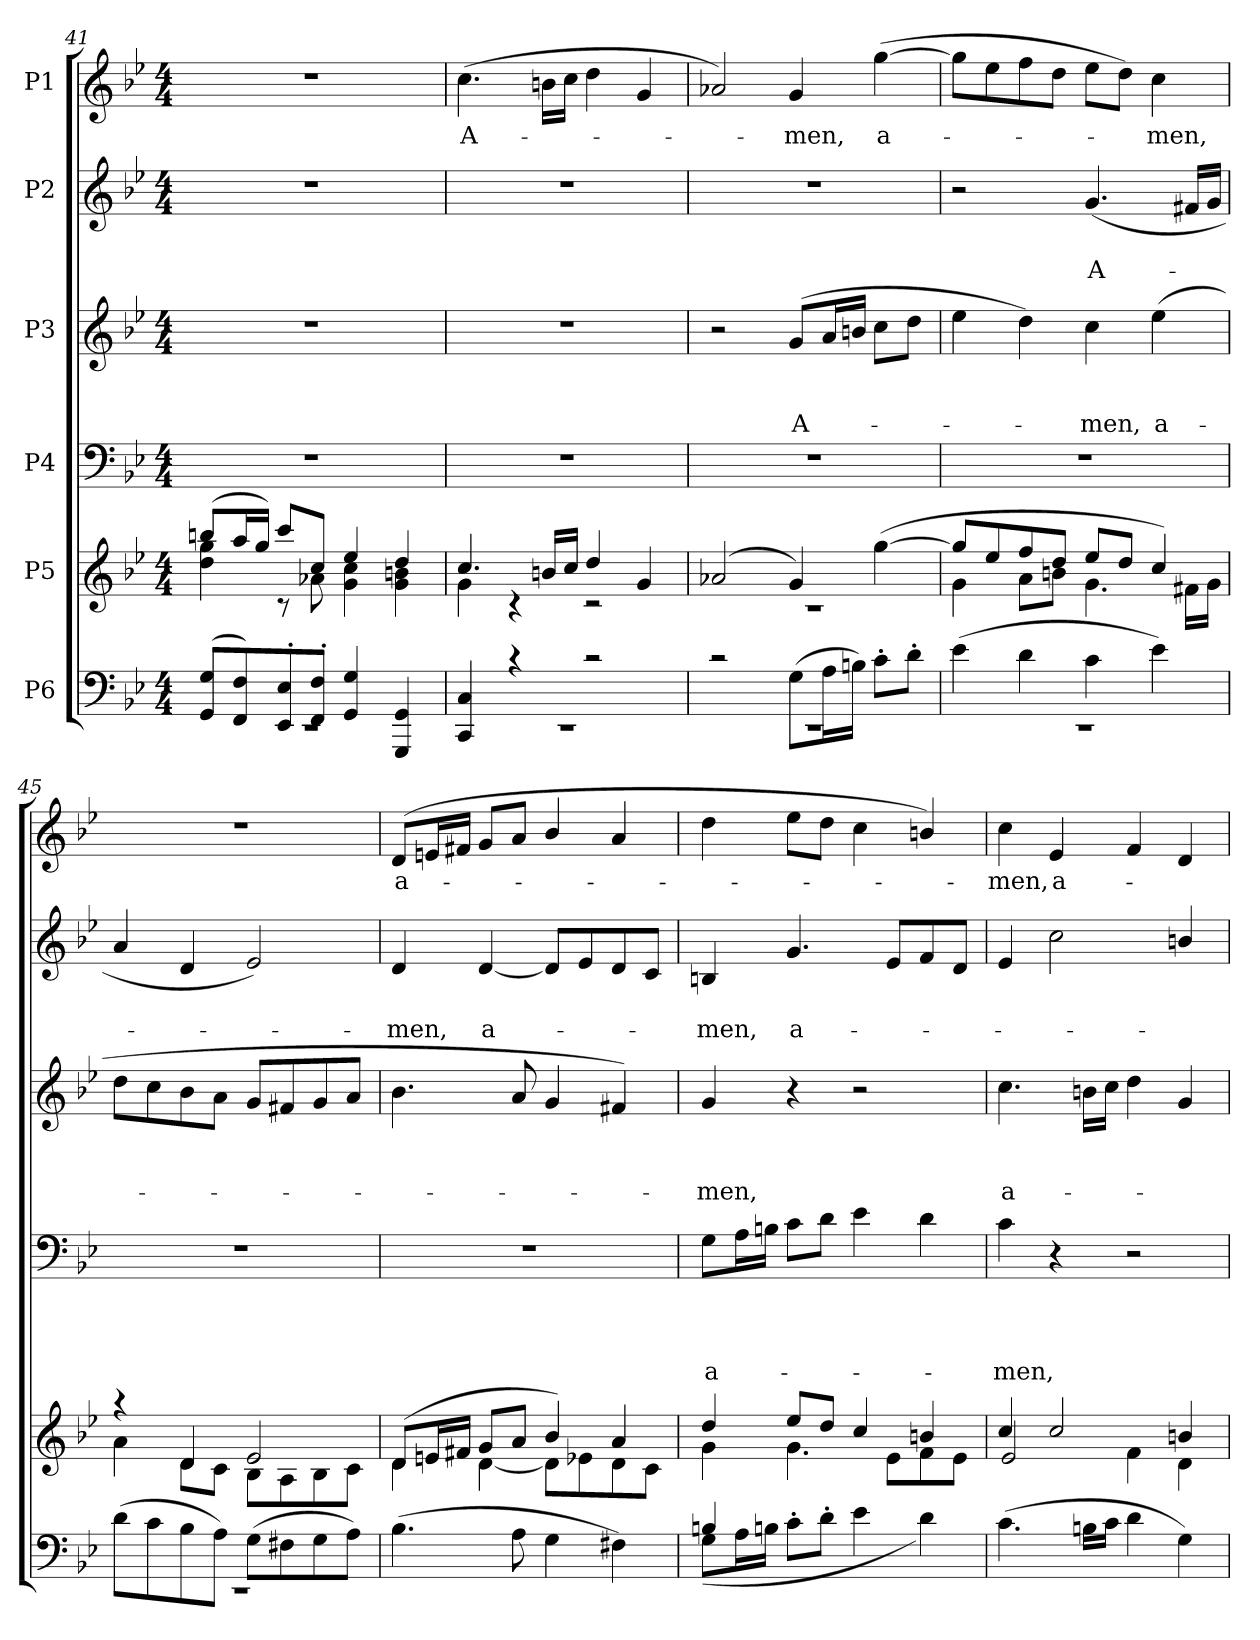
**kern	**kern	**kern	**text	**text	**text	**text	**kern	**text	**text	**text	**kern	**text	**text	**kern	**text
*part6	*part5	*part4	*part4	*part4	*part4	*part4	*part3	*part3	*part3	*part3	*part2	*part2	*part2	*part1	*part1
*staff6	*staff5	*staff4	*staff4	*staff4	*staff4	*staff4	*staff3	*staff3	*staff3	*staff3	*staff2	*staff2	*staff2	*staff1	*staff1
*I"P6	*I"P5	*I"P4	*	*	*	*	*I"P3	*	*	*	*I"P2	*	*	*I"P1	*
*clefF4	*clefG2	*clefF4	*	*	*	*	*clefG2	*	*	*	*clefG2	*	*	*clefG2	*
*	*	*	*	*	*	*	*ITrd7c12	*	*	*	*	*	*	*	*
*k[b-e-]	*k[b-e-]	*k[b-e-]	*	*	*	*	*k[b-e-]	*	*	*	*k[b-e-]	*	*	*k[b-e-]	*
*B-:	*B-:	*B-:	*	*	*	*	*B-:	*	*	*	*B-:	*	*	*B-:	*
*M4/4	*M4/4	*M4/4	*	*	*	*	*M4/4	*	*	*	*M4/4	*	*	*M4/4	*
=41	=41	=41	=41	=41	=41	=41	=41	=41	=41	=41	=41	=41	=41	=41	=41
*^	*^	*	*	*	*	*	*	*	*	*	*	*	*	*	*
(<8GG/ 8G/L	1rEE	(>8bbn/L	4dd\ 4gg\	1r	.	.	.	.	1r	.	.	.	1r	.	.	1r	.
8FF/ 8F/)	.	16aa/L	.	.	.	.	.	.	.	.	.	.	.	.	.	.	.
.	.	16gg/JJ)	.	.	.	.	.	.	.	.	.	.	.	.	.	.	.
8EE-/'> 8E-/'>	.	8ccc/L	8rc	.	.	.	.	.	.	.	.	.	.	.	.	.	.
8FF/'> 8F/'>J	.	8cc/J	8a-X\	.	.	.	.	.	.	.	.	.	.	.	.	.	.
4GG/ 4G/	.	4ee-/	4g\ 4cc\	.	.	.	.	.	.	.	.	.	.	.	.	.	.
4GGG/ 4GG/	.	4dd/	4g\ 4bn\	.	.	.	.	.	.	.	.	.	.	.	.	.	.
=42	=42	=42	=42	=42	=42	=42	=42	=42	=42	=42	=42	=42	=42	=42	=42	=42	=42
!	!	!	!	!	!	!	!	!	!	!	!	!	!	!	!	!	!LO:LY:b
4CC/ 4C/	1rEE	4.cc/	4g\	1r	.	.	.	.	1r	.	.	.	1r	.	.	(>4.cc\	A-
4rc	.	.	4rc	.	.	.	.	.	.	.	.	.	.	.	.	.	.
.	.	16bn/LL	.	.	.	.	.	.	.	.	.	.	.	.	.	16bn\LL	.
.	.	16cc/JJ	.	.	.	.	.	.	.	.	.	.	.	.	.	16cc\JJ	.
2rc	.	4dd/	2rc	.	.	.	.	.	.	.	.	.	.	.	.	4dd\	.
.	.	4g/	.	.	.	.	.	.	.	.	.	.	.	.	.	4g/	.
=43	=43	=43	=43	=43	=43	=43	=43	=43	=43	=43	=43	=43	=43	=43	=43	=43	=43
2rc	1rEE	(<2a-X/	1rc	1r	.	.	.	.	2r	.	.	.	1r	.	.	2a-X/)	.
!	!	!	!	!	!	!	!	!	!	!	!	!LO:LY:b	!	!	!	!	!LO:LY:b
(>8G\L	.	4g/)	.	.	.	.	.	.	(<8G/L	.	.	A-	.	.	.	4g/	-men,
16A\L	.	.	.	.	.	.	.	.	16A/L	.	.	.	.	.	.	.	.
16Bn\JJ)	.	.	.	.	.	.	.	.	16Bn/JJ	.	.	.	.	.	.	.	.
!	!	!	!	!	!	!	!	!	!	!	!	!	!	!	!	!	!LO:LY:b
8c'<\L	.	(>[>4gg\	.	.	.	.	.	.	8c\L	.	.	.	.	.	.	(<[>4gg\	a-
8d'<\J	.	.	.	.	.	.	.	.	8d\J	.	.	.	.	.	.	.	.
=44	=44	=44	=44	=44	=44	=44	=44	=44	=44	=44	=44	=44	=44	=44	=44	=44	=44
(>4e-\	1rEE	8gg/L]	4g\	1r	.	.	.	.	4e-\	.	.	.	2r	.	.	8gg\L]	.
.	.	8ee-/	.	.	.	.	.	.	.	.	.	.	.	.	.	8ee-\	.
4d\	.	8ff/	8a\L	.	.	.	.	.	4d\)	.	.	.	.	.	.	8ff\	.
.	.	8dd/J	8bn\J	.	.	.	.	.	.	.	.	.	.	.	.	8dd\J	.
!	!	!	!	!	!	!	!	!	!	!	!	!LO:LY:b	!	!	!LO:LY:b	!	!
4c\	.	8ee-/L	4.g\	.	.	.	.	.	4c\	.	.	-men,	(<4.g/	.	A-	8ee-\L	.
.	.	8dd/J	.	.	.	.	.	.	.	.	.	.	.	.	.	8dd\J)	.
!	!	!	!	!	!	!	!	!	!	!	!	!LO:LY:b	!	!	!	!	!LO:LY:b
4e-\)	.	4cc/)	.	.	.	.	.	.	(<4e-\	.	.	a-	.	.	.	4cc\	-men,
.	.	.	16f#X\LL	.	.	.	.	.	.	.	.	.	16f#X/LL	.	.	.	.
.	.	.	16g\JJ	.	.	.	.	.	.	.	.	.	16g/JJ	.	.	.	.
!!LO:LB:g=z
=45	=45	=45	=45	=45	=45	=45	=45	=45	=45	=45	=45	=45	=45	=45	=45	=45	=45
(>8d\L	1rEE	4raa	4a\	1r	.	.	.	.	8d\L	.	.	.	4a/	.	.	1r	.
8c\	.	.	.	.	.	.	.	.	8c\	.	.	.	.	.	.	.	.
8B-\	.	4d/	8d\L	.	.	.	.	.	8B-\	.	.	.	4d/	.	.	.	.
8A\J)	.	.	8c\J	.	.	.	.	.	8A\J	.	.	.	.	.	.	.	.
(>8G\L	.	2e-/	8B-\L	.	.	.	.	.	8G/L	.	.	.	2e-/)	.	.	.	.
8F#X\	.	.	8A\	.	.	.	.	.	8F#X/	.	.	.	.	.	.	.	.
8G\	.	.	8B-\	.	.	.	.	.	8G/	.	.	.	.	.	.	.	.
8A\J)	.	.	8c\J	.	.	.	.	.	8A/J	.	.	.	.	.	.	.	.
=46	=46	=46	=46	=46	=46	=46	=46	=46	=46	=46	=46	=46	=46	=46	=46	=46	=46
!	!	!	!	!	!	!	!	!	!	!	!	!	!	!	!LO:LY:b	!	!LO:LY:b
(>4.B-\	1ryy	(>8d/L	4d\	1r	.	.	.	.	4.B-\	.	.	.	4d/	.	-men,	(<8d/L	a-
.	.	16en/L	.	.	.	.	.	.	.	.	.	.	.	.	.	16en/L	.
.	.	16f#X/JJ	.	.	.	.	.	.	.	.	.	.	.	.	.	16f#X/JJ	.
!	!	!	!	!	!	!	!	!	!	!	!	!	!	!	!LO:LY:b	!	!
.	.	8g/L	[<4d\	.	.	.	.	.	.	.	.	.	[<4d/	.	a-	8g/L	.
8A\	.	8a/J	.	.	.	.	.	.	8A/	.	.	.	.	.	.	8a/J	.
4G\	.	4b-/)	8d\L]	.	.	.	.	.	4G/	.	.	.	8d/L]	.	.	4b-/	.
.	.	.	8e-X\	.	.	.	.	.	.	.	.	.	8e-/	.	.	.	.
4F#X\)	.	4a/	8d\	.	.	.	.	.	4F#X/)	.	.	.	8d/	.	.	4a/	.
.	.	.	8c\J	.	.	.	.	.	.	.	.	.	8c/J	.	.	.	.
=47	=47	=47	=47	=47	=47	=47	=47	=47	=47	=47	=47	=47	=47	=47	=47	=47	=47
!	!	!	!	!	!	!	!	!LO:LY:b	!	!	!	!LO:LY:b	!	!	!LO:LY:b	!	!
4Bn/	(<8G\L	4dd/	4g\	8G\L	.	.	.	a-	4G/	.	.	-men,	4Bn/	.	-men,	4dd\	.
.	16A\L	.	.	16A\L	.	.	.	.	.	.	.	.	.	.	.	.	.
.	16Bni\JJ	.	.	16Bn\JJ	.	.	.	.	.	.	.	.	.	.	.	.	.
!	!	!	!	!	!	!	!	!	!	!	!	!	!	!	!LO:LY:b	!	!
2.ryy	8c'<\L	8ee-/L	4.g\	8c\L	.	.	.	.	4r	.	.	.	4.g/	.	a-	8ee-\L	.
.	8d'<\J	8dd/J	.	8d\J	.	.	.	.	.	.	.	.	.	.	.	8dd\J	.
.	4e-\	4cc/	.	4e-\	.	.	.	.	2r	.	.	.	.	.	.	4cc\	.
.	.	.	8e-\L	.	.	.	.	.	.	.	.	.	8e-/L	.	.	.	.
.	4d\)	4bn/	8f\	4d\	.	.	.	.	.	.	.	.	8f/	.	.	4bn/)	.
.	.	.	8e-\J	.	.	.	.	.	.	.	.	.	8d/J	.	.	.	.
=48	=48	=48	=48	=48	=48	=48	=48	=48	=48	=48	=48	=48	=48	=48	=48	=48	=48
!	!	!	!	!	!	!	!	!LO:LY:b	!	!	!	!LO:LY:b	!	!	!	!	!LO:LY:b
(>4.c\	1ryy	4cc/	2e-/	4c\	.	.	.	-men,	4.c\	.	.	a-	4e-/	.	.	4cc\	-men,
!	!	!	!	!	!	!	!	!	!	!	!	!	!	!	!	!	!LO:LY:b
.	.	2cc/	.	4r	.	.	.	.	.	.	.	.	2cc\	.	.	4e-/	a-
16Bn\LL	.	.	.	.	.	.	.	.	16Bn\LL	.	.	.	.	.	.	.	.
16c\JJ	.	.	.	.	.	.	.	.	16c\JJ	.	.	.	.	.	.	.	.
4d\	.	.	4f\	2r	.	.	.	.	4d\	.	.	.	.	.	.	4f/	.
4G\)	.	4bn/	4d\	.	.	.	.	.	4G/	.	.	.	4bn/	.	.	4d/	.
*v	*v	*	*	*	*	*	*	*	*	*	*	*	*	*	*	*	*
*	*v	*v	*	*	*	*	*	*	*	*	*	*	*	*	*	*
=	=	=	=	=	=	=	=	=	=	=	=	=	=	=	=
*-	*-	*-	*-	*-	*-	*-	*-	*-	*-	*-	*-	*-	*-	*-	*-
